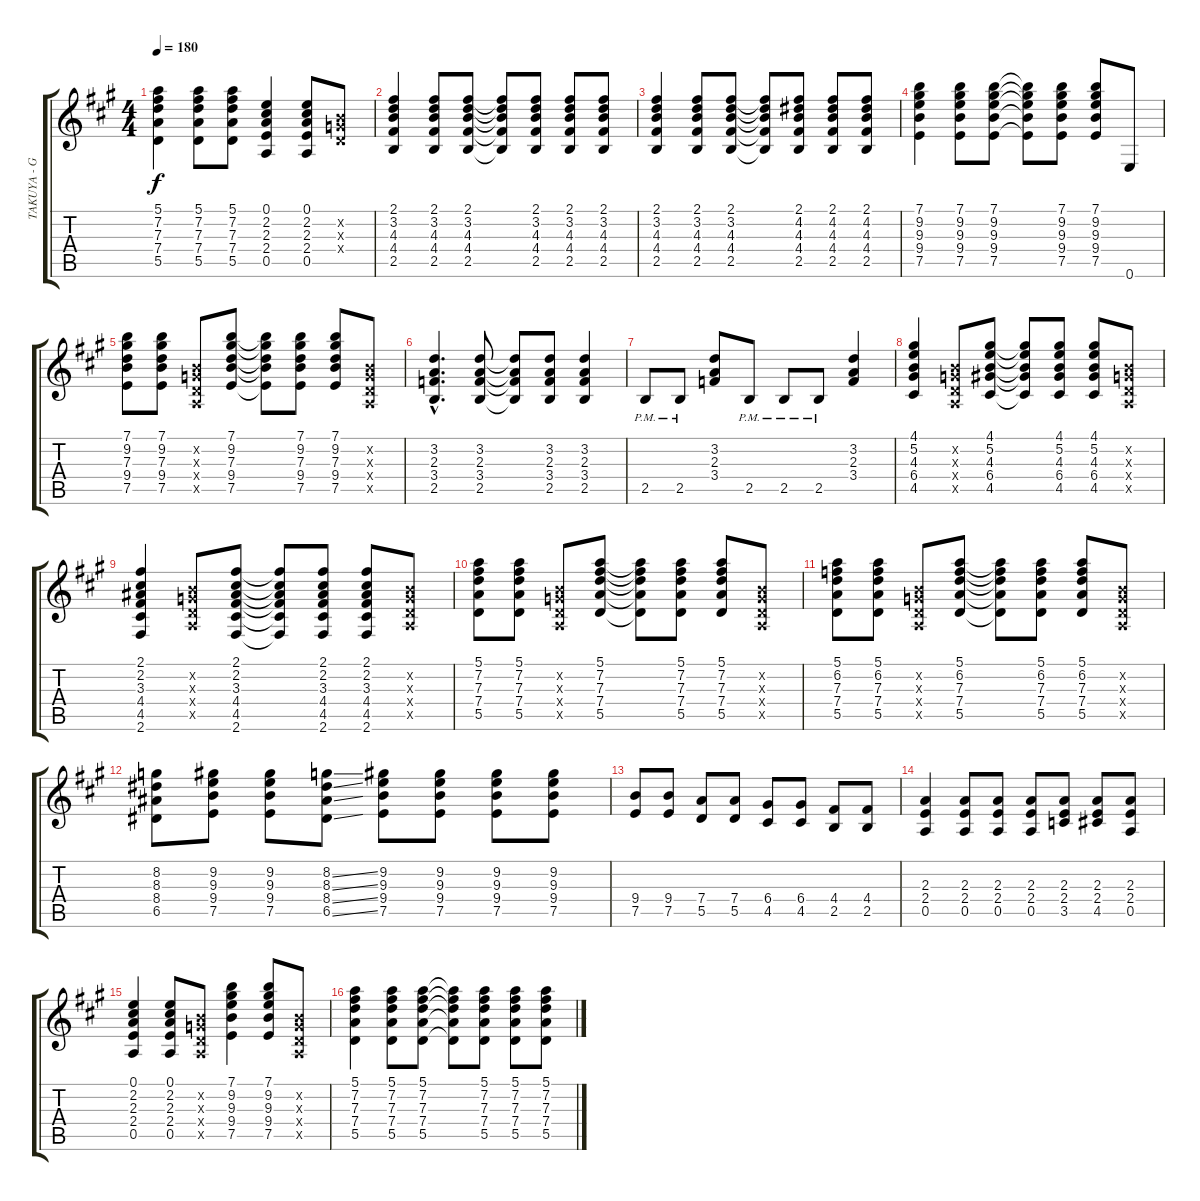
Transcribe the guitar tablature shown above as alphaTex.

\track ("TAKUYA - Guitar 1" "TAKUYA - G") {instrument distortionguitar}
\staff {score tabs}
\tuning (E4 B3 G3 D3 A2 E2) {hide}
\ts (4 4)
\tempo 180
\clef g2
\ks a
(5.1 7.2 7.3 7.4 5.5).4{dy f} (5.1 7.2 7.3 7.4 5.5).8 (5.1 7.2 7.3 7.4 5.5).8 (0.1 2.2 2.3 2.4 0.5).4 (0.1 2.2 2.3 2.4 0.5).8 (0.2{x} 0.3{x} 0.4{x}).8 |
(2.1 3.2 4.3 4.4 2.5).4 (2.1 3.2 4.3 4.4 2.5).8 (2.1 3.2 4.3 4.4 2.5).8 (2.1{t} 3.2{t} 4.3{t} 4.4{t} 2.5{t}).8 (2.1 3.2 4.3 4.4 2.5).8 (2.1 3.2 4.3 4.4 2.5).8 (2.1 3.2 4.3 4.4 2.5).8 |
(2.1 3.2 4.3 4.4 2.5).4 (2.1 3.2 4.3 4.4 2.5).8 (2.1 3.2 4.3 4.4 2.5).8 (2.1{t} 3.2{t} 4.3{t} 4.4{t} 2.5{t}).8 (2.1 4.2 4.3 4.4 2.5).8 (2.1 4.2 4.3 4.4 2.5).8 (2.1 4.2 4.3 4.4 2.5).8 |
(7.1 9.2 9.3 9.4 7.5).4 (7.1 9.2 9.3 9.4 7.5).8 (7.1 9.2 9.3 9.4 7.5).8 (7.1{t} 9.2{t} 9.3{t} 9.4{t} 7.5{t}).8 (7.1 9.2 9.3 9.4 7.5).8 (7.1 9.2 9.3 9.4 7.5).8 0.6.8 |
(7.1 9.2 7.3 9.4 7.5).8 (7.1 9.2 7.3 9.4 7.5).8 (0.2{x} 0.3{x} 0.4{x} 0.5{x}).8 (7.1 9.2 7.3 9.4 7.5).8 (7.1{t} 9.2{t} 7.3{t} 9.4{t} 7.5{t}).8 (7.1 9.2 7.3 9.4 7.5).8 (7.1 9.2 7.3 9.4 7.5).8 (0.2{x} 0.3{x} 0.4{x} 0.5{x}).8 |
(3.2{hac} 2.3{hac} 3.4{hac} 2.5{hac}).4{d} (3.2 2.3 3.4 2.5).8 (3.2{t} 2.3{t} 3.4{t} 2.5{t}).8 (3.2 2.3 3.4 2.5).8 (3.2 2.3 3.4 2.5).4 |
2.5{pm}.8 2.5{pm}.8 (3.2 2.3 3.4).8 2.5{pm}.8 2.5{pm}.8 2.5{pm}.8 (3.2 2.3 3.4).4 |
(4.1 5.2 4.3 6.4 4.5).4 (0.2{x} 0.3{x} 0.4{x} 0.5{x}).8 (4.1 5.2 4.3 6.4 4.5).8 (4.1{t} 5.2{t} 4.3{t} 6.4{t} 4.5{t}).8 (4.1 5.2 4.3 6.4 4.5).8 (4.1 5.2 4.3 6.4 4.5).8 (0.2{x} 0.3{x} 0.4{x} 0.5{x}).8 |
(2.1 2.2 3.3 4.4 4.5 2.6).4 (0.2{x} 0.3{x} 0.4{x} 0.5{x}).8 (2.1 2.2 3.3 4.4 4.5 2.6).8 (2.1{t} 2.2{t} 3.3{t} 4.4{t} 4.5{t} 2.6{t}).8 (2.1 2.2 3.3 4.4 4.5 2.6).8 (2.1 2.2 3.3 4.4 4.5 2.6).8 (0.2{x} 0.3{x} 0.4{x} 0.5{x}).8 |
(5.1 7.2 7.3 7.4 5.5).8 (5.1 7.2 7.3 7.4 5.5).8 (0.2{x} 0.3{x} 0.4{x} 0.5{x}).8 (5.1 7.2 7.3 7.4 5.5).8 (5.1{t} 7.2{t} 7.3{t} 7.4{t} 5.5{t}).8 (5.1 7.2 7.3 7.4 5.5).8 (5.1 7.2 7.3 7.4 5.5).8 (0.2{x} 0.3{x} 0.4{x} 0.5{x}).8 |
(5.1 6.2 7.3 7.4 5.5).8 (5.1 6.2 7.3 7.4 5.5).8 (0.2{x} 0.3{x} 0.4{x} 0.5{x}).8 (5.1 6.2 7.3 7.4 5.5).8 (5.1{t} 6.2{t} 7.3{t} 7.4{t} 5.5{t}).8 (5.1 6.2 7.3 7.4 5.5).8 (5.1 6.2 7.3 7.4 5.5).8 (0.2{x} 0.3{x} 0.4{x} 0.5{x}).8 |
(8.2 8.3 8.4 6.5).8 (9.2 9.3 9.4 7.5).8 (9.2 9.3 9.4 7.5).8 (8.2{ss} 8.3{ss} 8.4{ss} 6.5{ss}).8 (9.2 9.3 9.4 7.5).8 (9.2 9.3 9.4 7.5).8 (9.2 9.3 9.4 7.5).8 (9.2 9.3 9.4 7.5).8 |
(9.4 7.5).8 (9.4 7.5).8 (7.4 5.5).8 (7.4 5.5).8 (6.4 4.5).8 (6.4 4.5).8 (4.4 2.5).8 (4.4 2.5).8 |
(2.3 2.4 0.5).4 (2.3 2.4 0.5).8 (2.3 2.4 0.5).8 (2.3 2.4 0.5).8 (2.3 2.4 3.5).8 (2.3 2.4 4.5).8 (2.3 2.4 0.5).8 |
(0.1 2.2 2.3 2.4 0.5).4 (0.1 2.2 2.3 2.4 0.5).8 (0.2{x} 0.3{x} 0.4{x} 0.5{x}).8 (7.1 9.2 9.3 9.4 7.5).4 (7.1 9.2 9.3 9.4 7.5).8 (0.2{x} 0.3{x} 0.4{x} 0.5{x}).8 |
(5.1 7.2 7.3 7.4 5.5).4 (5.1 7.2 7.3 7.4 5.5).8 (5.1 7.2 7.3 7.4 5.5).8 (5.1{t} 7.2{t} 7.3{t} 7.4{t} 5.5{t}).8 (5.1 7.2 7.3 7.4 5.5).8 (5.1 7.2 7.3 7.4 5.5).8 (5.1 7.2 7.3 7.4 5.5).8
